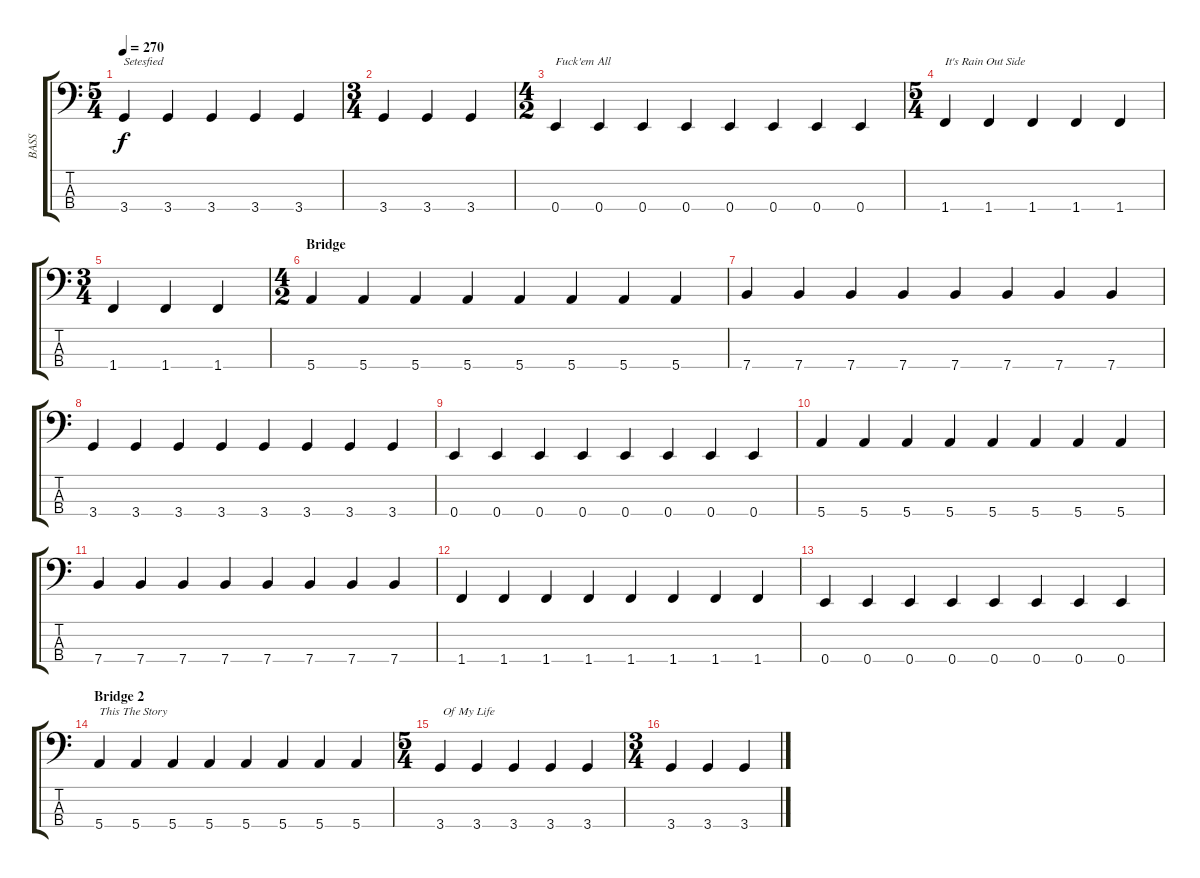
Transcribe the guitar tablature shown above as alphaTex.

\track ("BASS" "BASS") {instrument electricbassfinger}
\staff {score tabs}
\tuning (G2 D2 A1 E1) {hide}
\ts (5 4)
\tempo 270
\clef f4
\ks c
3.4.4{txt "Setesfied" dy f} 3.4.4 3.4.4 3.4.4 3.4.4 |
\ts (3 4)
3.4.4 3.4.4 3.4.4 |
\ts (4 2)
0.4.4{txt "Fuck'em All"} 0.4.4 0.4.4 0.4.4 0.4.4 0.4.4 0.4.4 0.4.4 |
\ts (5 4)
1.4.4{txt "It's Rain Out Side"} 1.4.4 1.4.4 1.4.4 1.4.4 |
\ts (3 4)
1.4.4 1.4.4 1.4.4 |
\ts (4 2)
\section ("" "Bridge")
5.4.4 5.4.4 5.4.4 5.4.4 5.4.4 5.4.4 5.4.4 5.4.4 |
7.4.4 7.4.4 7.4.4 7.4.4 7.4.4 7.4.4 7.4.4 7.4.4 |
3.4.4 3.4.4 3.4.4 3.4.4 3.4.4 3.4.4 3.4.4 3.4.4 |
0.4.4 0.4.4 0.4.4 0.4.4 0.4.4 0.4.4 0.4.4 0.4.4 |
5.4.4 5.4.4 5.4.4 5.4.4 5.4.4 5.4.4 5.4.4 5.4.4 |
7.4.4 7.4.4 7.4.4 7.4.4 7.4.4 7.4.4 7.4.4 7.4.4 |
1.4.4 1.4.4 1.4.4 1.4.4 1.4.4 1.4.4 1.4.4 1.4.4 |
0.4.4 0.4.4 0.4.4 0.4.4 0.4.4 0.4.4 0.4.4 0.4.4 |
\section ("" "Bridge 2")
5.4.4{txt "This The Story"} 5.4.4 5.4.4 5.4.4 5.4.4 5.4.4 5.4.4 5.4.4 |
\ts (5 4)
3.4.4{txt " Of My Life"} 3.4.4 3.4.4 3.4.4 3.4.4 |
\ts (3 4)
3.4.4 3.4.4 3.4.4
